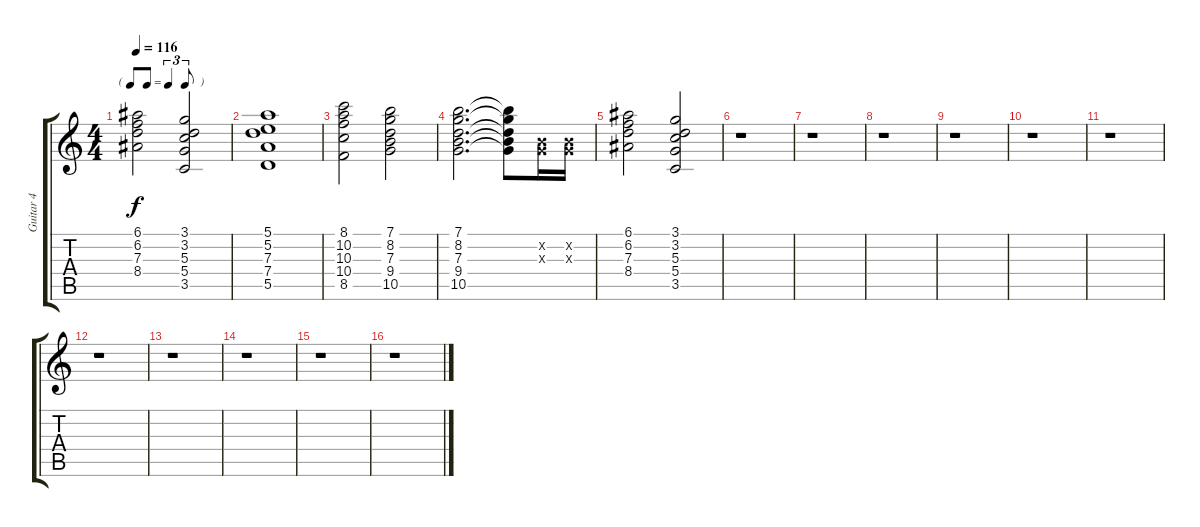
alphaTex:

\track ("Guitar 4" "Guitar 4") {instrument electricguitarclean}
\staff {score tabs}
\tuning (E4 B3 G3 D3 A2 E2) {hide}
\ts (4 4)
\tf triplet8th
\tempo 116
\clef g2
\ks c
(6.1 6.2 7.3 8.4).2{dy f} (3.1 3.2 5.3 5.4 3.5).2 |
(5.1 5.2 7.3 7.4 5.5).1 |
(8.1 10.2 10.3 10.4 8.5).2 (7.1 8.2 7.3 9.4 10.5).2 |
(7.1 8.2 7.3 9.4 10.5).2{d} (7.1{t} 8.2{t} 7.3{t} 9.4{t} 10.5{t}).8 (0.2{x} 0.3{x}).16 (0.2{x} 0.3{x}).16 |
(6.1 6.2 7.3 8.4).2 (3.1 3.2 5.3 5.4 3.5).2 |
r.1 |
r.1 |
r.1 |
r.1 |
r.1 |
r.1 |
r.1 |
r.1 |
r.1 |
r.1 |
r.1
